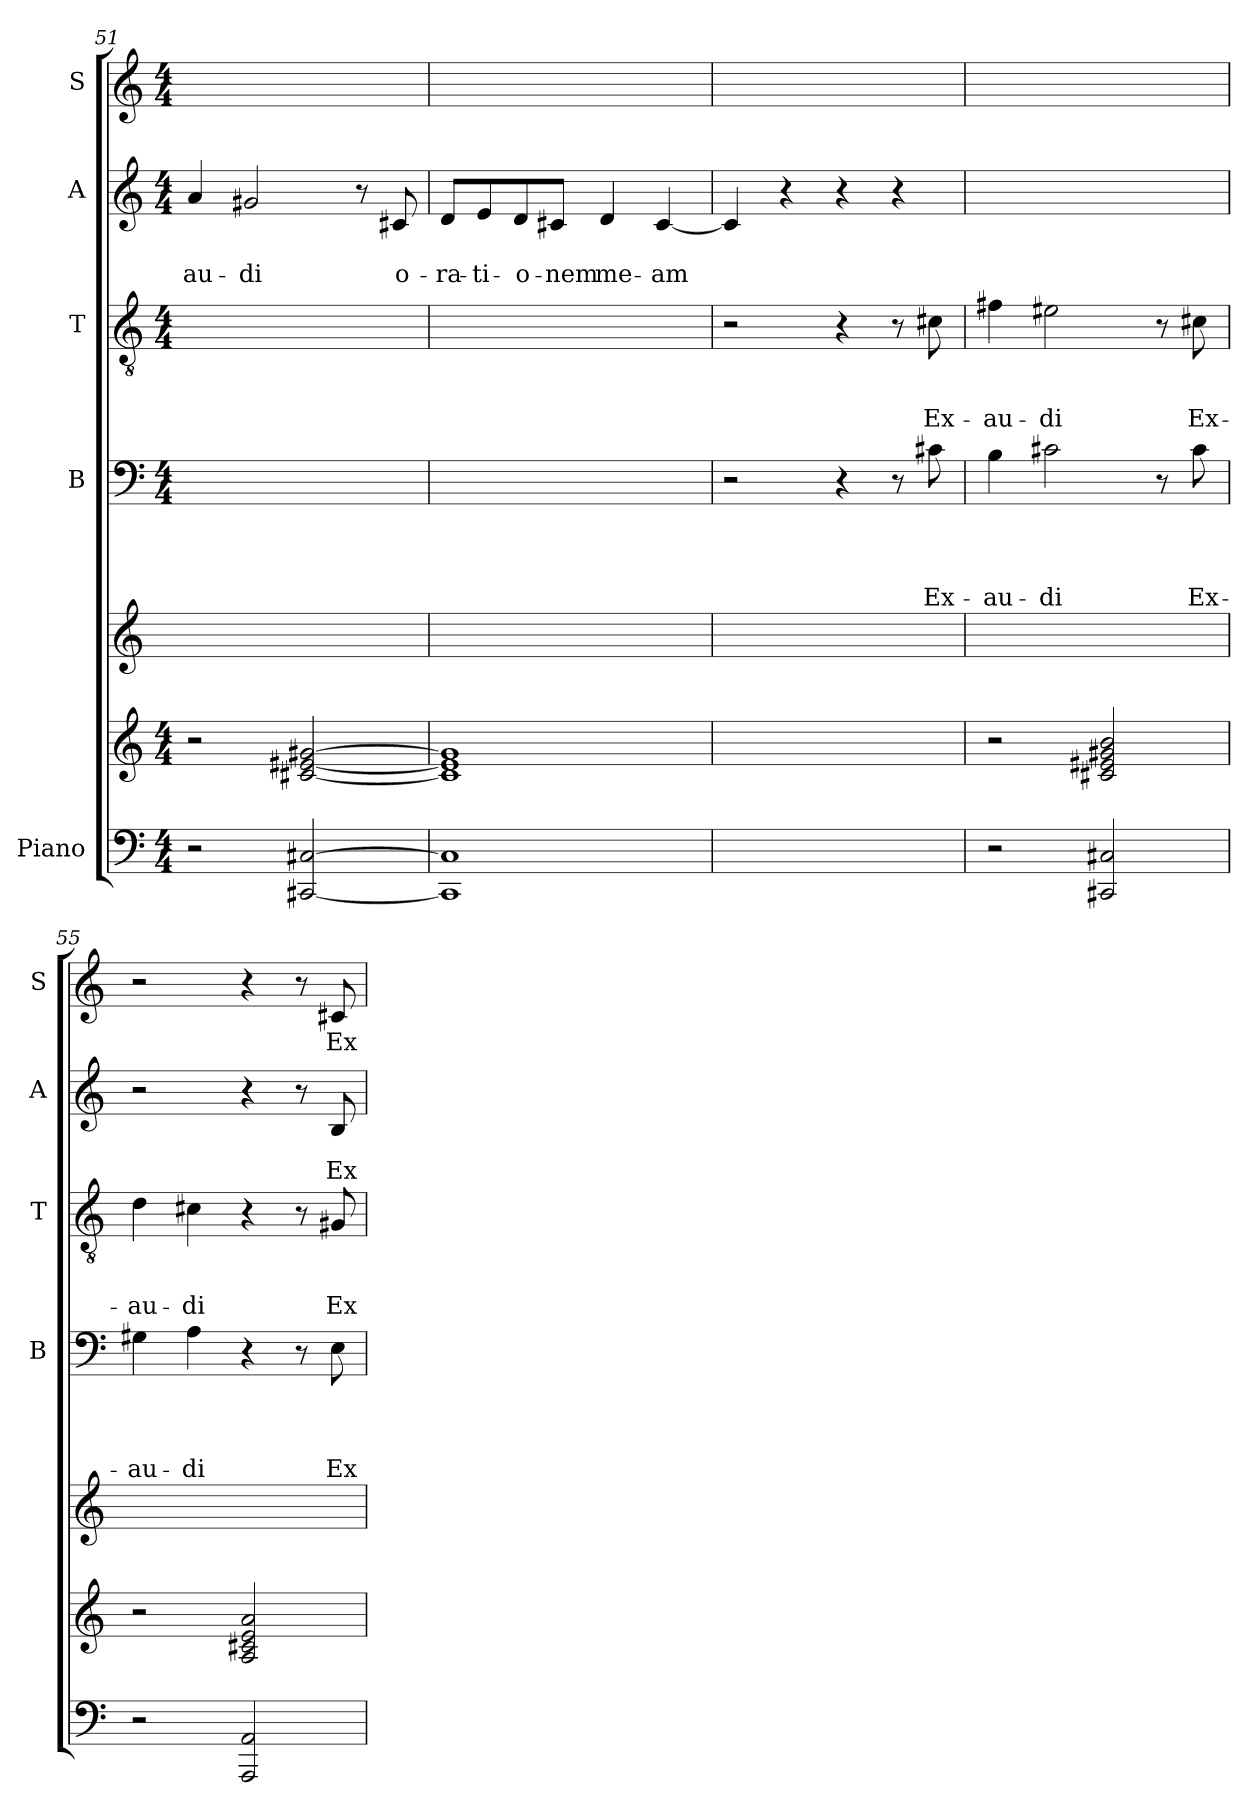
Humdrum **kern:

**kern	**kern	**kern	**kern	**text	**text	**text	**text	**kern	**text	**text	**text	**kern	**text	**text	**kern	**text
*part6	*part6	*part5	*part4	*part4	*part4	*part4	*part4	*part3	*part3	*part3	*part3	*part2	*part2	*part2	*part1	*part1
*staff7	*staff6	*staff5	*staff4	*staff4	*staff4	*staff4	*staff4	*staff3	*staff3	*staff3	*staff3	*staff2	*staff2	*staff2	*staff1	*staff1
*I"Piano	*	*	*I"B	*	*	*	*	*I"T	*	*	*	*I"A	*	*	*I"S	*
*	*	*	*I'B	*	*	*	*	*I'T	*	*	*	*I'A	*	*	*I'S	*
*clefF4	*clefG2	*clefG2	*clefF4	*	*	*	*	*clefGv2	*	*	*	*clefG2	*	*	*clefG2	*
*k[]	*k[]	*k[]	*k[]	*	*	*	*	*k[]	*	*	*	*k[]	*	*	*k[]	*
*a:	*a:	*a:	*a:	*	*	*	*	*a:	*	*	*	*a:	*	*	*a:	*
*M4/4	*M4/4	*	*M4/4	*	*	*	*	*M4/4	*	*	*	*M4/4	*	*	*M4/4	*
=51	=51	=51	=51	=51	=51	=51	=51	=51	=51	=51	=51	=51	=51	=51	=51	=51
!	!	!	!	!	!	!	!	!	!	!	!	!	!	!LO:LY:b	!	!
2r	2r	1ryy	1ryy	.	.	.	.	1ryy	.	.	.	4a/	.	-au-	1ryy	.
!	!	!	!	!	!	!	!	!	!	!	!	!	!	!LO:LY:b	!	!
.	.	.	.	.	.	.	.	.	.	.	.	2g#X/	.	-di	.	.
[2CC#X/ [2C#X/	[2c#X/ [2e#X/ [2g#X/	.	.	.	.	.	.	.	.	.	.	.	.	.	.	.
.	.	.	.	.	.	.	.	.	.	.	.	8r	.	.	.	.
!	!	!	!	!	!	!	!	!	!	!	!	!	!	!LO:LY:b	!	!
.	.	.	.	.	.	.	.	.	.	.	.	8c#X/	.	o-	.	.
=52	=52	=52	=52	=52	=52	=52	=52	=52	=52	=52	=52	=52	=52	=52	=52	=52
!	!	!	!	!	!	!	!	!	!	!	!	!	!	!LO:LY:b	!	!
1CC#] 1C#]	1c#] 1e#] 1g#]	1ryy	1ryy	.	.	.	.	1ryy	.	.	.	8d/L	.	-ra-	1ryy	.
!	!	!	!	!	!	!	!	!	!	!	!	!	!	!LO:LY:b	!	!
.	.	.	.	.	.	.	.	.	.	.	.	8e/	.	-ti-	.	.
!	!	!	!	!	!	!	!	!	!	!	!	!	!	!LO:LY:b	!	!
.	.	.	.	.	.	.	.	.	.	.	.	8d/	.	-o-	.	.
!	!	!	!	!	!	!	!	!	!	!	!	!	!	!LO:LY:b	!	!
.	.	.	.	.	.	.	.	.	.	.	.	8c#X/J	.	-nem	.	.
!	!	!	!	!	!	!	!	!	!	!	!	!	!	!LO:LY:b	!	!
.	.	.	.	.	.	.	.	.	.	.	.	4d/	.	me-	.	.
!	!	!	!	!	!	!	!	!	!	!	!	!	!	!LO:LY:b	!	!
.	.	.	.	.	.	.	.	.	.	.	.	[4c#/	.	-am	.	.
=53	=53	=53	=53	=53	=53	=53	=53	=53	=53	=53	=53	=53	=53	=53	=53	=53
1ryy	1ryy	1ryy	2r	.	.	.	.	2r	.	.	.	4c#/]	.	.	1ryy	.
.	.	.	.	.	.	.	.	.	.	.	.	4r	.	.	.	.
.	.	.	4r	.	.	.	.	4r	.	.	.	4r	.	.	.	.
.	.	.	8r	.	.	.	.	8r	.	.	.	4r	.	.	.	.
!	!	!	!	!	!	!	!LO:LY:b	!	!	!	!LO:LY:b	!	!	!	!	!
.	.	.	8c#X\	.	.	.	Ex-	8c#X\	.	.	Ex-	.	.	.	.	.
!!LO:PB:g=z
=54	=54	=54	=54	=54	=54	=54	=54	=54	=54	=54	=54	=54	=54	=54	=54	=54
!	!	!	!	!	!	!	!LO:LY:b	!	!	!	!LO:LY:b	!	!	!	!	!
2r	2r	1ryy	4B\	.	.	.	-au-	4f#X\	.	.	-au-	1ryy	.	.	1ryy	.
!	!	!	!	!	!	!	!LO:LY:b	!	!	!	!LO:LY:b	!	!	!	!	!
.	.	.	2c#X\	.	.	.	-di	2e#X\	.	.	-di	.	.	.	.	.
2CC#X/ 2C#X/	2c#X/ 2e#X/ 2g#X/ 2b/	.	.	.	.	.	.	.	.	.	.	.	.	.	.	.
.	.	.	8r	.	.	.	.	8r	.	.	.	.	.	.	.	.
!	!	!	!	!	!	!	!LO:LY:b	!	!	!	!LO:LY:b	!	!	!	!	!
.	.	.	8c#\	.	.	.	Ex-	8c#X\	.	.	Ex-	.	.	.	.	.
=55	=55	=55	=55	=55	=55	=55	=55	=55	=55	=55	=55	=55	=55	=55	=55	=55
!	!	!	!	!	!	!	!LO:LY:b	!	!	!	!LO:LY:b	!	!	!	!	!
2r	2r	1ryy	4G#X\	.	.	.	-au-	4d\	.	.	-au-	2r	.	.	2r	.
!	!	!	!	!	!	!	!LO:LY:b	!	!	!	!LO:LY:b	!	!	!	!	!
.	.	.	4A\	.	.	.	-di	4c#X\	.	.	-di	.	.	.	.	.
2AAA/ 2AA/	2A/ 2c#X/ 2e/ 2a/	.	4r	.	.	.	.	4r	.	.	.	4r	.	.	4r	.
.	.	.	8r	.	.	.	.	8r	.	.	.	8r	.	.	8r	.
!	!	!	!	!	!	!	!LO:LY:b	!	!	!	!LO:LY:b	!	!	!LO:LY:b	!	!LO:LY:b
.	.	.	8E\	.	.	.	Ex-	8G#X/	.	.	Ex-	8B/	.	Ex-	8c#X/	Ex-
=	=	=	=	=	=	=	=	=	=	=	=	=	=	=	=	=
*-	*-	*-	*-	*-	*-	*-	*-	*-	*-	*-	*-	*-	*-	*-	*-	*-
